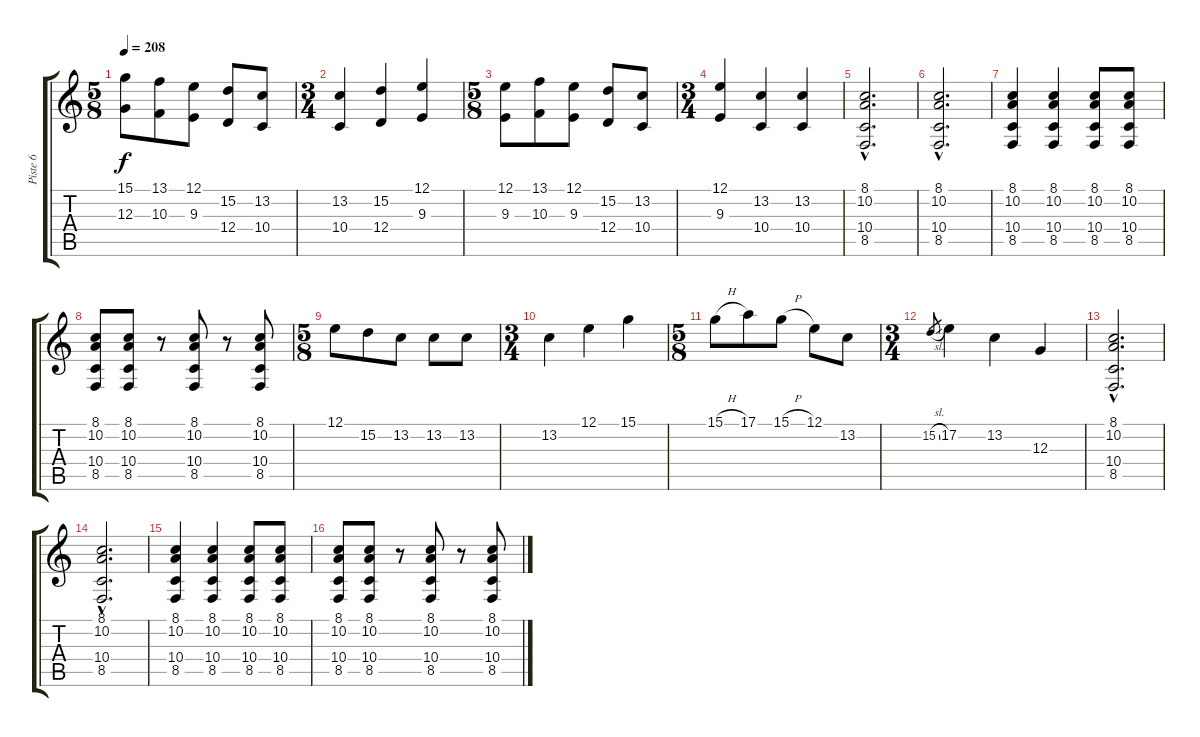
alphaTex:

\track ("Piste 6" "Piste 6") {instrument trumpet}
\staff {score tabs}
\tuning (E4 B3 G3 D3 A2 E2) {hide}
\ts (5 8)
\tempo 208
\clef g2
\ks c
(15.1 12.3).8{dy f} (13.1 10.3).8 (12.1 9.3).8 (15.2 12.4).8 (13.2 10.4).8 |
\ts (3 4)
(13.2 10.4).4 (15.2 12.4).4 (12.1 9.3).4 |
\ts (5 8)
(12.1 9.3).8 (13.1 10.3).8 (12.1 9.3).8 (15.2 12.4).8 (13.2 10.4).8 |
\ts (3 4)
(12.1 9.3).4 (13.2 10.4).4 (13.2 10.4).4 |
(8.1{hac} 10.2{hac} 10.4{hac} 8.5{hac}).2{d} |
(8.1{hac} 10.2{hac} 10.4{hac} 8.5{hac}).2{d} |
(8.1 10.2 10.4 8.5).4 (8.1 10.2 10.4 8.5).4 (8.1 10.2 10.4 8.5).8 (8.1 10.2 10.4 8.5).8 |
(8.1 10.2 10.4 8.5).8 (8.1 10.2 10.4 8.5).8 r.8 (8.1 10.2 10.4 8.5).8 r.8 (8.1 10.2 10.4 8.5).8 |
\ts (5 8)
12.1.8 15.2.8 13.2.8 13.2.8 13.2.8 |
\ts (3 4)
13.2.4 12.1.4 15.1.4 |
\ts (5 8)
15.1{h}.8 17.1.8 15.1{h}.8 12.1.8 13.2.8 |
\ts (3 4)
15.2{sl}.8{gr} 17.2.4 13.2.4 12.3.4 |
(8.1{hac} 10.2{hac} 10.4{hac} 8.5{hac}).2{d} |
(8.1{hac} 10.2{hac} 10.4{hac} 8.5{hac}).2{d} |
(8.1 10.2 10.4 8.5).4 (8.1 10.2 10.4 8.5).4 (8.1 10.2 10.4 8.5).8 (8.1 10.2 10.4 8.5).8 |
(8.1 10.2 10.4 8.5).8 (8.1 10.2 10.4 8.5).8 r.8 (8.1 10.2 10.4 8.5).8 r.8 (8.1 10.2 10.4 8.5).8
